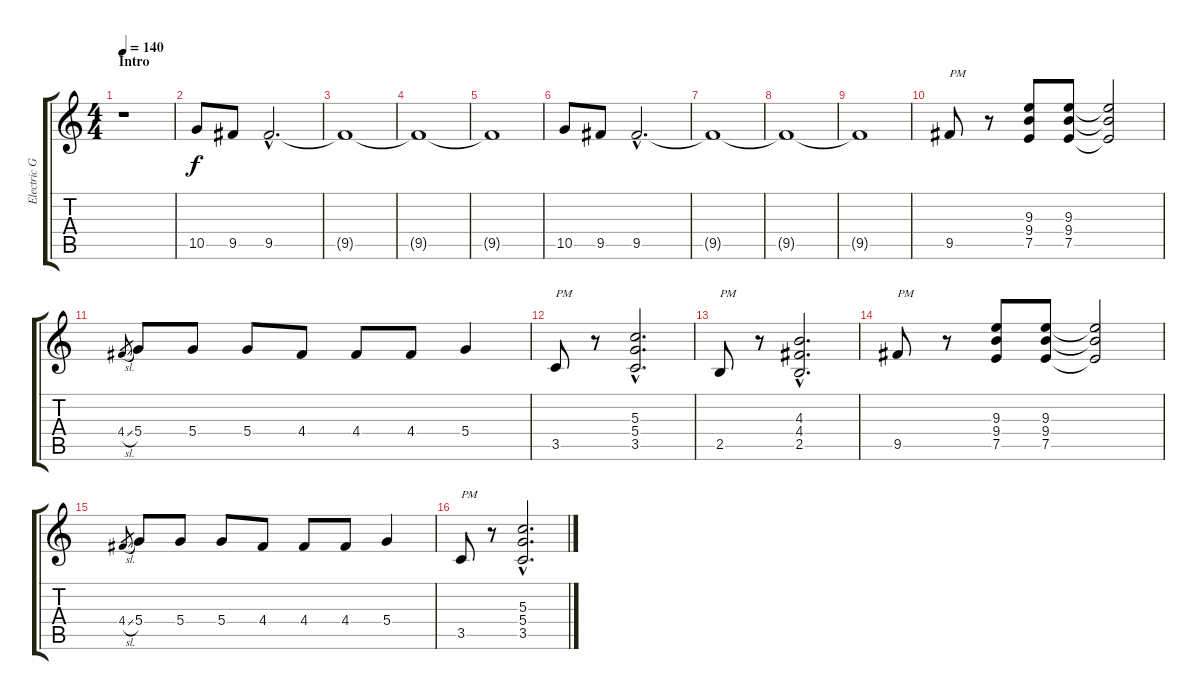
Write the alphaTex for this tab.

\track ("Electric Guitar 2" "Electric G") {instrument distortionguitar}
\staff {score tabs}
\tuning (E4 B3 G3 D3 A2 E2) {hide}
\ts (4 4)
\section ("" "Intro")
\tempo 140
\clef g2
\ks c
r.1{dy f instrument distortionguitar} |
10.5.8 9.5.8 9.5{hac}.2{d} |
9.5{t}.1 |
9.5{t}.1 |
9.5{t}.1 |
10.5.8 9.5.8 9.5{hac}.2{d} |
9.5{t}.1 |
9.5{t}.1 |
9.5{t}.1 |
9.5.8{txt "PM"} r.8 (9.3 9.4 7.5).8 (9.3 9.4 7.5).8 (9.3{t} 9.4{t} 7.5{t}).2 |
4.4{sl}.8{gr} 5.4.8 5.4.8 5.4.8 4.4.8 4.4.8 4.4.8 5.4.4 |
3.5.8{txt "PM"} r.8 (5.3{hac} 5.4{hac} 3.5{hac}).2{d} |
2.5.8{txt "PM"} r.8 (4.3{hac} 4.4{hac} 2.5{hac}).2{d} |
9.5.8{txt "PM"} r.8 (9.3 9.4 7.5).8 (9.3 9.4 7.5).8 (9.3{t} 9.4{t} 7.5{t}).2 |
4.4{sl}.8{gr} 5.4.8 5.4.8 5.4.8 4.4.8 4.4.8 4.4.8 5.4.4 |
3.5.8{txt "PM"} r.8 (5.3{hac} 5.4{hac} 3.5{hac}).2{d}
